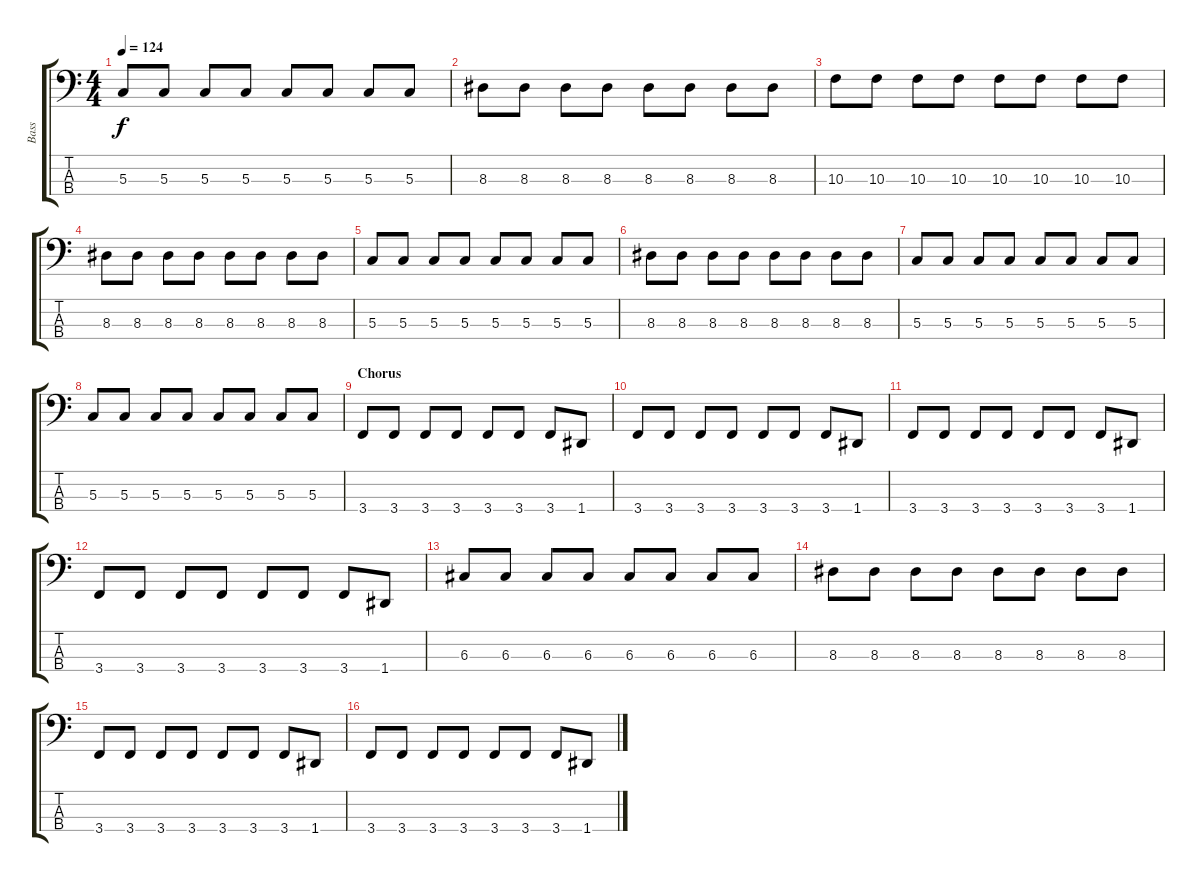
\track ("Bass" "Bass") {instrument electricbasspick}
\staff {score tabs}
\tuning (F2 C2 G1 D1) {hide}
\ts (4 4)
\tempo 124
\clef f4
\ks c
5.3.8{dy f} 5.3.8 5.3.8 5.3.8 5.3.8 5.3.8 5.3.8 5.3.8 |
8.3.8 8.3.8 8.3.8 8.3.8 8.3.8 8.3.8 8.3.8 8.3.8 |
10.3.8 10.3.8 10.3.8 10.3.8 10.3.8 10.3.8 10.3.8 10.3.8 |
8.3.8 8.3.8 8.3.8 8.3.8 8.3.8 8.3.8 8.3.8 8.3.8 |
5.3.8 5.3.8 5.3.8 5.3.8 5.3.8 5.3.8 5.3.8 5.3.8 |
8.3.8 8.3.8 8.3.8 8.3.8 8.3.8 8.3.8 8.3.8 8.3.8 |
5.3.8 5.3.8 5.3.8 5.3.8 5.3.8 5.3.8 5.3.8 5.3.8 |
5.3.8 5.3.8 5.3.8 5.3.8 5.3.8 5.3.8 5.3.8 5.3.8 |
\section ("" "Chorus")
3.4.8 3.4.8 3.4.8 3.4.8 3.4.8 3.4.8 3.4.8 1.4.8 |
3.4.8 3.4.8 3.4.8 3.4.8 3.4.8 3.4.8 3.4.8 1.4.8 |
3.4.8 3.4.8 3.4.8 3.4.8 3.4.8 3.4.8 3.4.8 1.4.8 |
3.4.8 3.4.8 3.4.8 3.4.8 3.4.8 3.4.8 3.4.8 1.4.8 |
6.3.8 6.3.8 6.3.8 6.3.8 6.3.8 6.3.8 6.3.8 6.3.8 |
8.3.8 8.3.8 8.3.8 8.3.8 8.3.8 8.3.8 8.3.8 8.3.8 |
3.4.8 3.4.8 3.4.8 3.4.8 3.4.8 3.4.8 3.4.8 1.4.8 |
3.4.8 3.4.8 3.4.8 3.4.8 3.4.8 3.4.8 3.4.8 1.4.8
